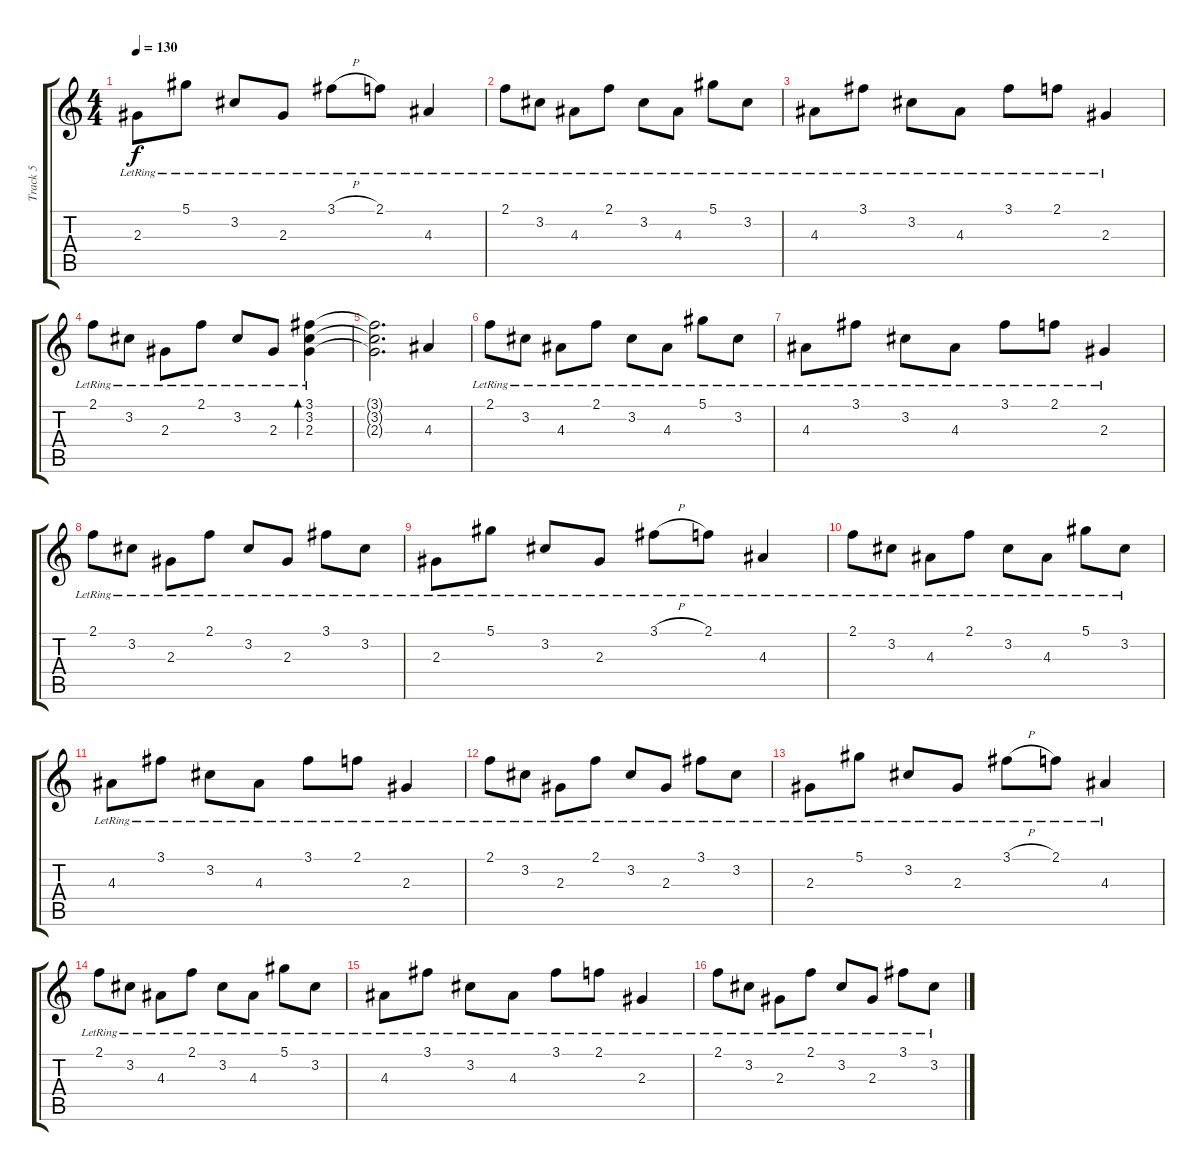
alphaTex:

\track ("Track 5" "Track 5") {instrument overdrivenguitar}
\staff {score tabs}
\tuning (Eb4 Bb3 Gb3 Db3 Ab2 Eb2) {hide}
\ts (4 4)
\tempo 130
\clef g2
\ks c
2.3{lr}.8{dy f} 5.1{lr}.8 3.2{lr}.8 2.3{lr}.8 3.1{h lr}.8 2.1{lr}.8 4.3{lr}.4 |
2.1{lr}.8 3.2{lr}.8 4.3{lr}.8 2.1{lr}.8 3.2{lr}.8 4.3{lr}.8 5.1{lr}.8 3.2{lr}.8 |
4.3{lr}.8 3.1{lr}.8 3.2{lr}.8 4.3{lr}.8 3.1{lr}.8 2.1{lr}.8 2.3{lr}.4 |
2.1{lr}.8 3.2{lr}.8 2.3{lr}.8 2.1{lr}.8 3.2{lr}.8 2.3{lr}.8 (3.1{lr} 3.2 2.3).4{bd 120} |
(3.1{t} 3.2{t} 2.3{t}).2{d} 4.3.4 |
2.1{lr}.8 3.2{lr}.8 4.3{lr}.8 2.1{lr}.8 3.2{lr}.8 4.3{lr}.8 5.1{lr}.8 3.2{lr}.8 |
4.3{lr}.8 3.1{lr}.8 3.2{lr}.8 4.3{lr}.8 3.1{lr}.8 2.1{lr}.8 2.3{lr}.4 |
2.1{lr}.8 3.2{lr}.8 2.3{lr}.8 2.1{lr}.8 3.2{lr}.8 2.3{lr}.8 3.1{lr}.8 3.2{lr}.8 |
2.3{lr}.8 5.1{lr}.8 3.2{lr}.8 2.3{lr}.8 3.1{h lr}.8 2.1{lr}.8 4.3{lr}.4 |
2.1{lr}.8 3.2{lr}.8 4.3{lr}.8 2.1{lr}.8 3.2{lr}.8 4.3{lr}.8 5.1{lr}.8 3.2{lr}.8 |
4.3{lr}.8 3.1{lr}.8 3.2{lr}.8 4.3{lr}.8 3.1{lr}.8 2.1{lr}.8 2.3{lr}.4 |
2.1{lr}.8 3.2{lr}.8 2.3{lr}.8 2.1{lr}.8 3.2{lr}.8 2.3{lr}.8 3.1{lr}.8 3.2{lr}.8 |
2.3{lr}.8 5.1{lr}.8 3.2{lr}.8 2.3{lr}.8 3.1{h lr}.8 2.1{lr}.8 4.3{lr}.4 |
2.1{lr}.8 3.2{lr}.8 4.3{lr}.8 2.1{lr}.8 3.2{lr}.8 4.3{lr}.8 5.1{lr}.8 3.2{lr}.8 |
4.3{lr}.8 3.1{lr}.8 3.2{lr}.8 4.3{lr}.8 3.1{lr}.8 2.1{lr}.8 2.3{lr}.4 |
2.1{lr}.8 3.2{lr}.8 2.3{lr}.8 2.1{lr}.8 3.2{lr}.8 2.3{lr}.8 3.1{lr}.8 3.2{lr}.8
